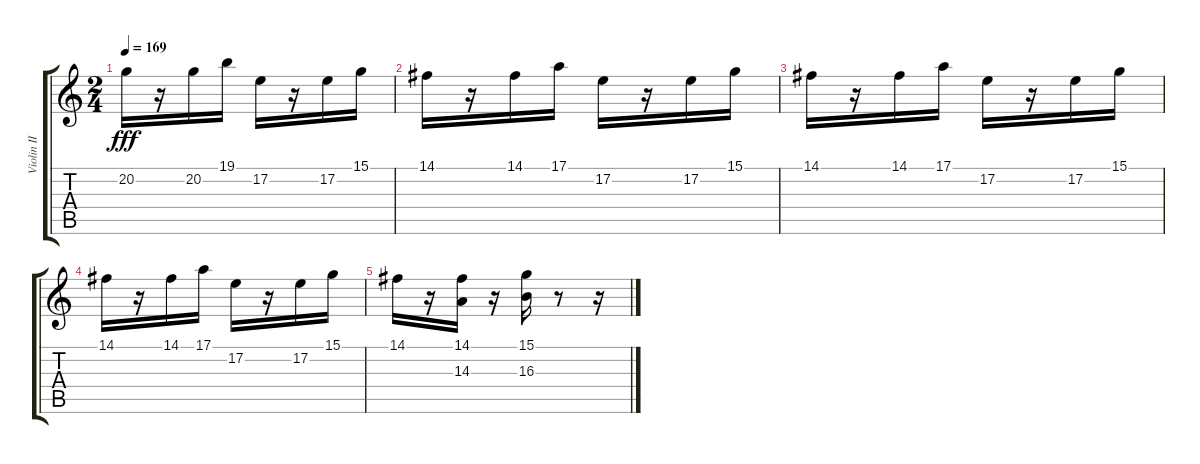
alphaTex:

\track ("Violin II" "Violin II") {instrument stringensemble1}
\staff {score tabs}
\tuning (E4 B3 G3 D3 A2 E2) {hide}
\ts (2 4)
\tempo 169
\clef g2
\ks c
20.2.16{dy fff} r.16 20.2.16 19.1.16 17.2.16 r.16 17.2.16 15.1.16 |
14.1.16 r.16 14.1.16 17.1.16 17.2.16 r.16 17.2.16 15.1.16 |
14.1.16 r.16 14.1.16 17.1.16 17.2.16 r.16 17.2.16 15.1.16 |
14.1.16 r.16 14.1.16 17.1.16 17.2.16 r.16 17.2.16 15.1.16 |
14.1.16 r.16 (14.1 14.3).16 r.16 (15.1 16.3).16 r.8 r.16
